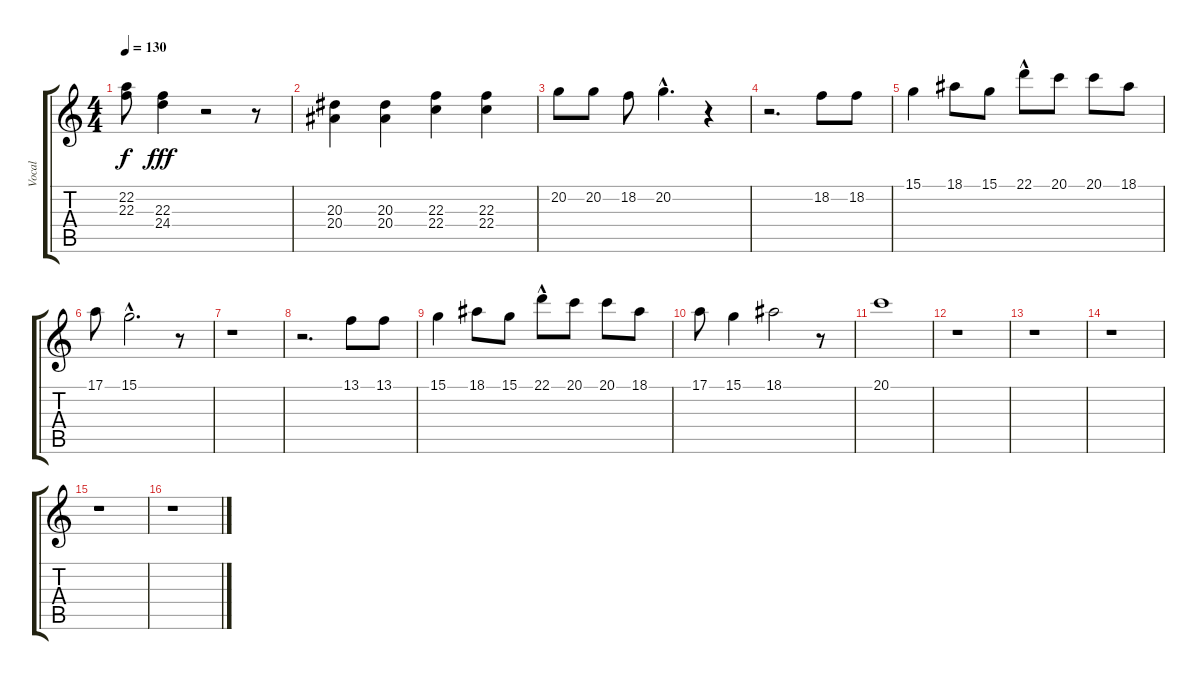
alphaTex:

\track ("Vocal" "Vocal") {instrument englishhorn}
\staff {score tabs}
\tuning (E4 B3 G3 D3 A2 E2) {hide}
\ts (4 4)
\tempo 130
\clef g2
\ks c
(22.2{t} 22.3{t}).8{dy f} (22.3 24.4).4{dy fff} r.2 r.8 |
(20.3 20.4).4 (20.3 20.4).4 (22.3 22.4).4 (22.3 22.4).4 |
20.2.8 20.2.8 18.2.8 20.2{hac}.4{d} r.4 |
r.2{d} 18.2.8 18.2.8 |
15.1.4 18.1.8 15.1.8 22.1{hac}.8 20.1.8 20.1.8 18.1.8 |
17.1.8 15.1{hac}.2{d} r.8 |
r.1 |
r.2{d} 13.1.8 13.1.8 |
15.1.4 18.1.8 15.1.8 22.1{hac}.8 20.1.8 20.1.8 18.1.8 |
17.1.8 15.1.4 18.1.2 r.8 |
20.1.1 |
r.1 |
r.1 |
r.1 |
r.1 |
r.1
